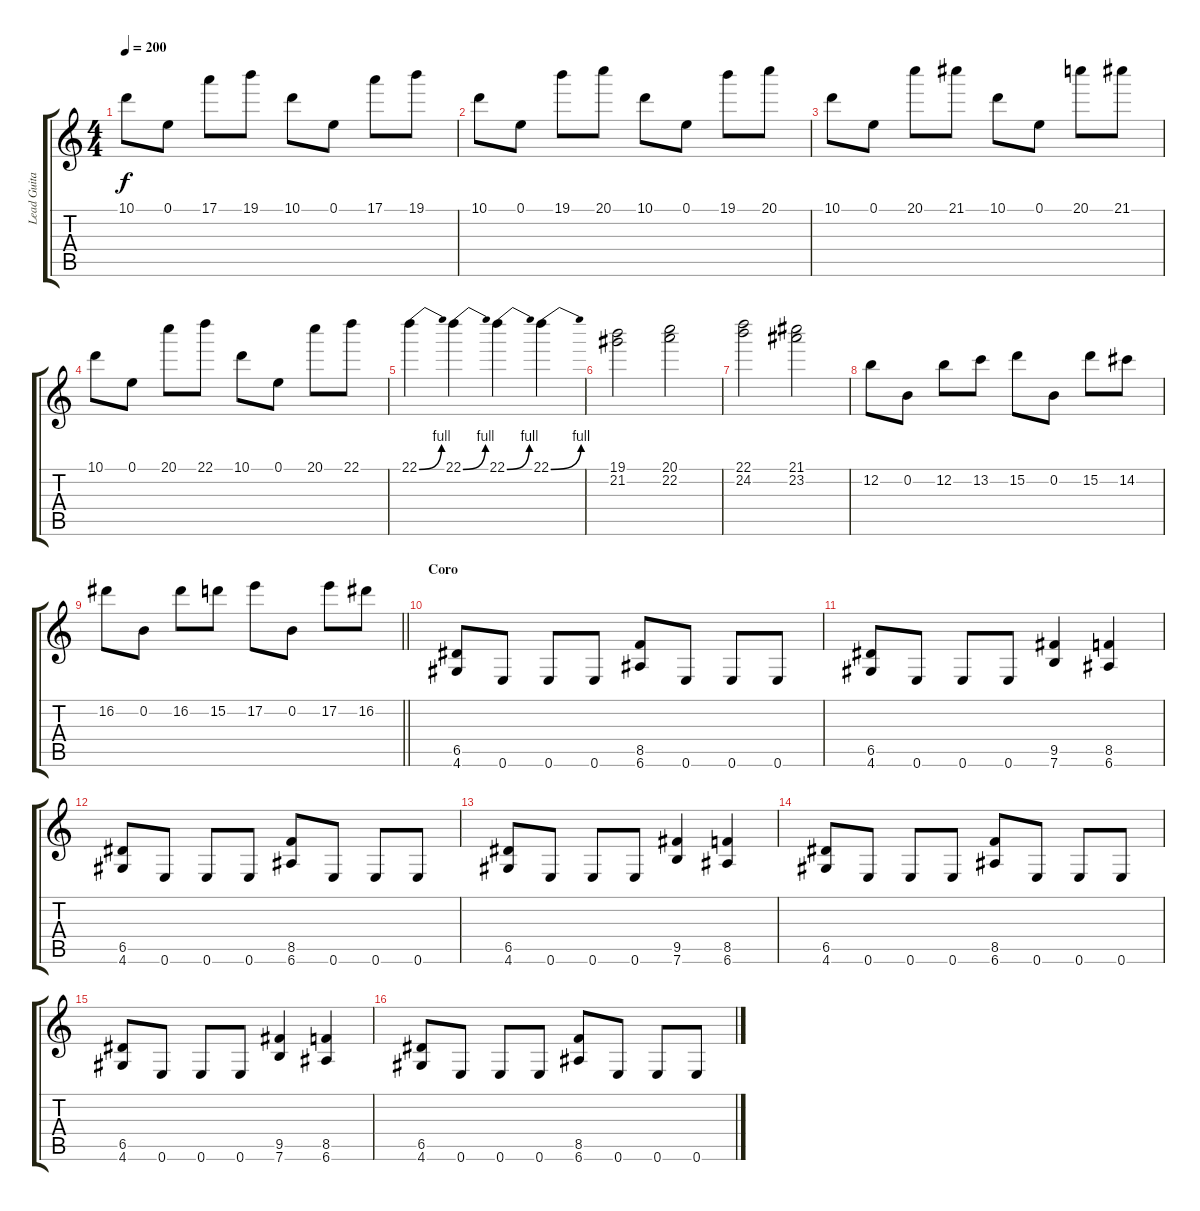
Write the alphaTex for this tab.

\track ("Lead Guitar" "Lead Guita") {instrument distortionguitar}
\staff {score tabs}
\tuning (E4 B3 G3 D3 A2 E2) {hide}
\ts (4 4)
\tempo 200
\clef g2
\ks c
10.1.8{dy f} 0.1.8 17.1.8 19.1.8 10.1.8 0.1.8 17.1.8 19.1.8 |
10.1.8 0.1.8 19.1.8 20.1.8 10.1.8 0.1.8 19.1.8 20.1.8 |
10.1.8 0.1.8 20.1.8 21.1.8 10.1.8 0.1.8 20.1.8 21.1.8 |
10.1.8 0.1.8 20.1.8 22.1.8 10.1.8 0.1.8 20.1.8 22.1.8 |
22.1{be (bend 0 0 60 4)}.4 22.1{be (bend 0 0 60 4)}.4 22.1{be (bend 0 0 60 4)}.4 22.1{be (bend 0 0 60 4)}.4 |
(19.1 21.2).2 (20.1 22.2).2 |
(22.1 24.2).2 (21.1 23.2).2 |
12.2.8 0.2.8 12.2.8 13.2.8 15.2.8 0.2.8 15.2.8 14.2.8 |
\barLineRight lightlight
16.2.8 0.2.8 16.2.8 15.2.8 17.2.8 0.2.8 17.2.8 16.2.8 |
\section ("" "Coro")
(6.5 4.6).8 0.6.8 0.6.8 0.6.8 (8.5 6.6).8 0.6.8 0.6.8 0.6.8 |
(6.5 4.6).8 0.6.8 0.6.8 0.6.8 (9.5 7.6).4 (8.5 6.6).4 |
(6.5 4.6).8 0.6.8 0.6.8 0.6.8 (8.5 6.6).8 0.6.8 0.6.8 0.6.8 |
(6.5 4.6).8 0.6.8 0.6.8 0.6.8 (9.5 7.6).4 (8.5 6.6).4 |
(6.5 4.6).8 0.6.8 0.6.8 0.6.8 (8.5 6.6).8 0.6.8 0.6.8 0.6.8 |
(6.5 4.6).8 0.6.8 0.6.8 0.6.8 (9.5 7.6).4 (8.5 6.6).4 |
(6.5 4.6).8 0.6.8 0.6.8 0.6.8 (8.5 6.6).8 0.6.8 0.6.8 0.6.8
